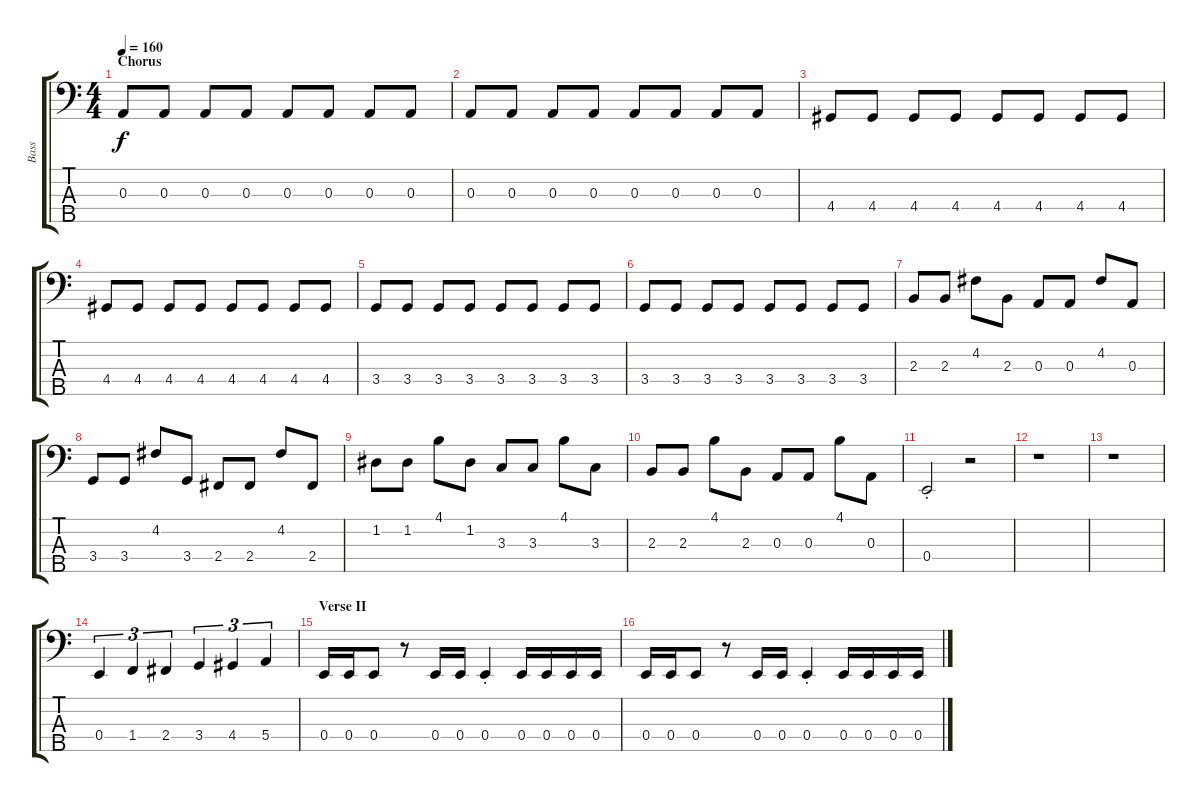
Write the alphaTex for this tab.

\track ("Bass" "Bass") {instrument electricbasspick}
\staff {score tabs}
\tuning (G2 D2 A1 E1 B0) {hide}
\ts (4 4)
\section ("" "Chorus")
\tempo 160
\clef f4
\ks c
0.3.8{dy f} 0.3.8 0.3.8 0.3.8 0.3.8 0.3.8 0.3.8 0.3.8 |
0.3.8 0.3.8 0.3.8 0.3.8 0.3.8 0.3.8 0.3.8 0.3.8 |
4.4.8 4.4.8 4.4.8 4.4.8 4.4.8 4.4.8 4.4.8 4.4.8 |
4.4.8 4.4.8 4.4.8 4.4.8 4.4.8 4.4.8 4.4.8 4.4.8 |
3.4.8 3.4.8 3.4.8 3.4.8 3.4.8 3.4.8 3.4.8 3.4.8 |
3.4.8 3.4.8 3.4.8 3.4.8 3.4.8 3.4.8 3.4.8 3.4.8 |
2.3.8 2.3.8 4.2.8 2.3.8 0.3.8 0.3.8 4.2.8 0.3.8 |
3.4.8 3.4.8 4.2.8 3.4.8 2.4.8 2.4.8 4.2.8 2.4.8 |
1.2.8 1.2.8 4.1.8 1.2.8 3.3.8 3.3.8 4.1.8 3.3.8 |
2.3.8 2.3.8 4.1.8 2.3.8 0.3.8 0.3.8 4.1.8 0.3.8 |
0.4{st}.2 r.2 |
r.1 |
r.1 |
0.4.4{tu (3 2)} 1.4.4{tu (3 2)} 2.4.4{tu (3 2)} 3.4.4{tu (3 2)} 4.4.4{tu (3 2)} 5.4.4{tu (3 2)} |
\section ("" "Verse II")
0.4.16 0.4.16 0.4.8 r.8 0.4.16 0.4.16 0.4{st}.4 0.4.16 0.4.16 0.4.16 0.4.16 |
0.4.16 0.4.16 0.4.8 r.8 0.4.16 0.4.16 0.4{st}.4 0.4.16 0.4.16 0.4.16 0.4.16
